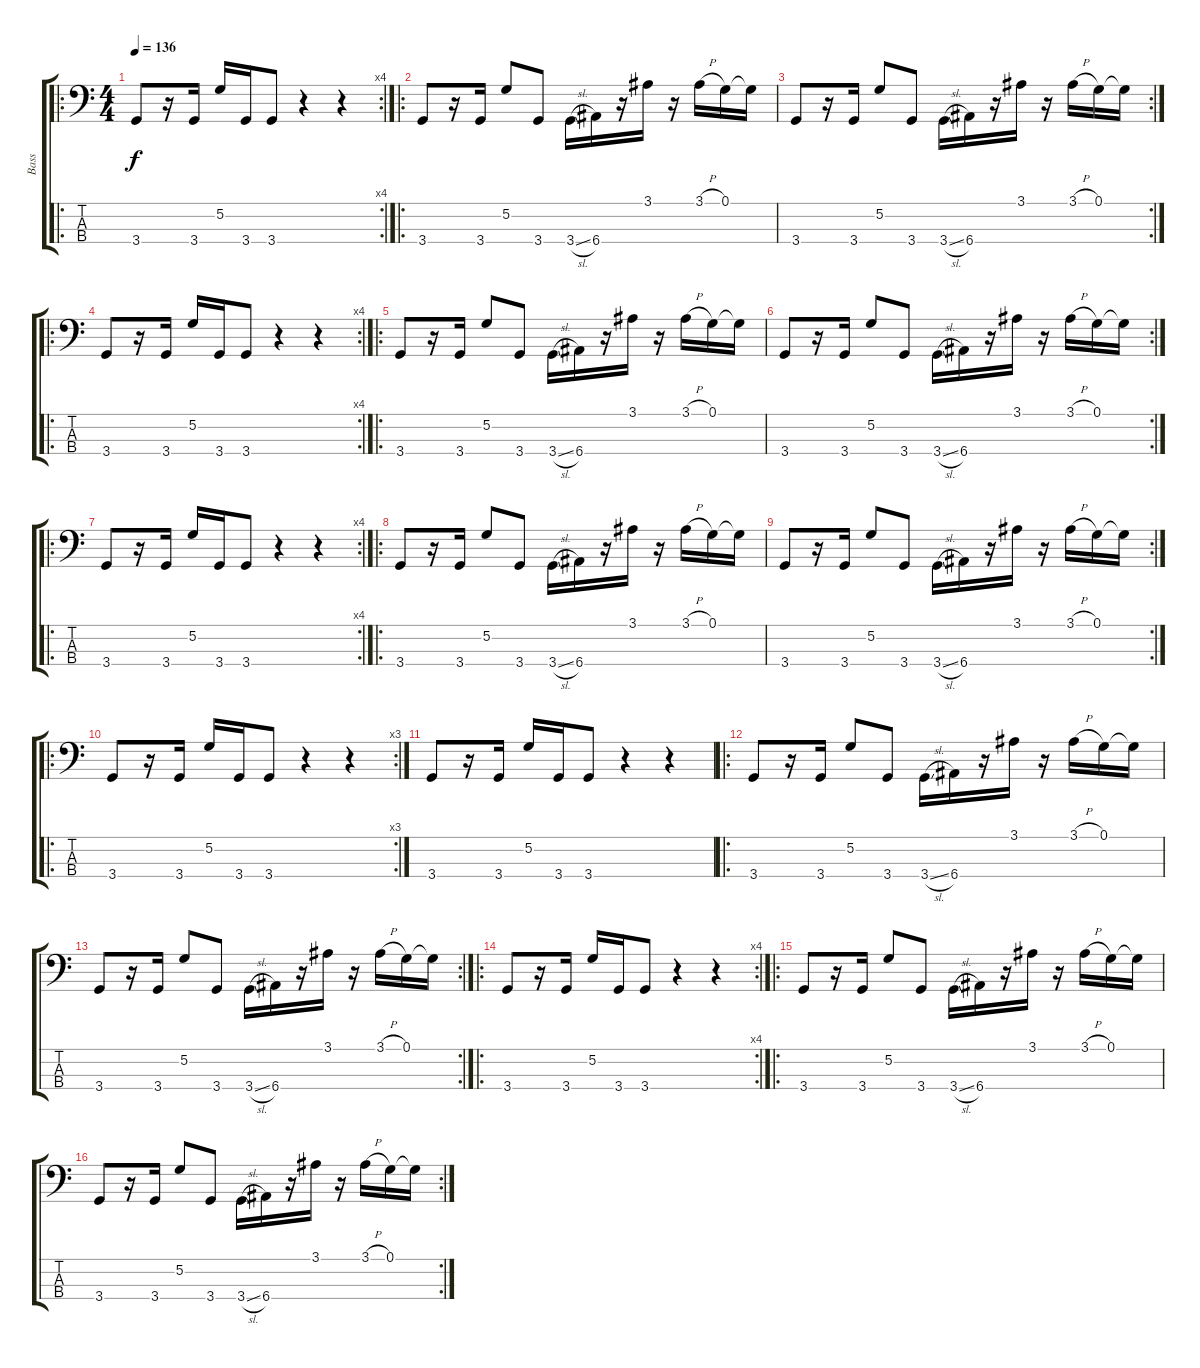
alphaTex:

\track ("Bass" "Bass") {instrument slapbass2}
\staff {score tabs}
\tuning (G2 D2 A1 E1) {hide}
\ro
\rc 4
\ts (4 4)
\tempo 136
\clef f4
\ks c
3.4.8{dy f instrument slapbass2} r.16 3.4.16 5.2.16 3.4.16 3.4.8 r.4 r.4 |
\ro
3.4.8 r.16 3.4.16 5.2.8 3.4.8 3.4{sl}.16 6.4.16 r.16 3.1.16 r.16 3.1{h}.16 0.1.16 0.1{t}.16 |
\rc 2
3.4.8 r.16 3.4.16 5.2.8 3.4.8 3.4{sl}.16 6.4.16 r.16 3.1.16 r.16 3.1{h}.16 0.1.16 0.1{t}.16 |
\ro
\rc 4
3.4.8 r.16 3.4.16 5.2.16 3.4.16 3.4.8 r.4 r.4 |
\ro
3.4.8 r.16 3.4.16 5.2.8 3.4.8 3.4{sl}.16 6.4.16 r.16 3.1.16 r.16 3.1{h}.16 0.1.16 0.1{t}.16 |
\rc 2
3.4.8 r.16 3.4.16 5.2.8 3.4.8 3.4{sl}.16 6.4.16 r.16 3.1.16 r.16 3.1{h}.16 0.1.16 0.1{t}.16 |
\ro
\rc 4
3.4.8 r.16 3.4.16 5.2.16 3.4.16 3.4.8 r.4 r.4 |
\ro
3.4.8 r.16 3.4.16 5.2.8 3.4.8 3.4{sl}.16 6.4.16 r.16 3.1.16 r.16 3.1{h}.16 0.1.16 0.1{t}.16 |
\rc 2
3.4.8 r.16 3.4.16 5.2.8 3.4.8 3.4{sl}.16 6.4.16 r.16 3.1.16 r.16 3.1{h}.16 0.1.16 0.1{t}.16 |
\ro
\rc 3
3.4.8 r.16 3.4.16 5.2.16 3.4.16 3.4.8 r.4 r.4 |
3.4.8 r.16 3.4.16 5.2.16 3.4.16 3.4.8 r.4 r.4 |
\ro
3.4.8 r.16 3.4.16 5.2.8 3.4.8 3.4{sl}.16 6.4.16 r.16 3.1.16 r.16 3.1{h}.16 0.1.16 0.1{t}.16 |
\rc 2
3.4.8 r.16 3.4.16 5.2.8 3.4.8 3.4{sl}.16 6.4.16 r.16 3.1.16 r.16 3.1{h}.16 0.1.16 0.1{t}.16 |
\ro
\rc 4
3.4.8 r.16 3.4.16 5.2.16 3.4.16 3.4.8 r.4 r.4 |
\ro
3.4.8 r.16 3.4.16 5.2.8 3.4.8 3.4{sl}.16 6.4.16 r.16 3.1.16 r.16 3.1{h}.16 0.1.16 0.1{t}.16 |
\rc 2
3.4.8 r.16 3.4.16 5.2.8 3.4.8 3.4{sl}.16 6.4.16 r.16 3.1.16 r.16 3.1{h}.16 0.1.16 0.1{t}.16
